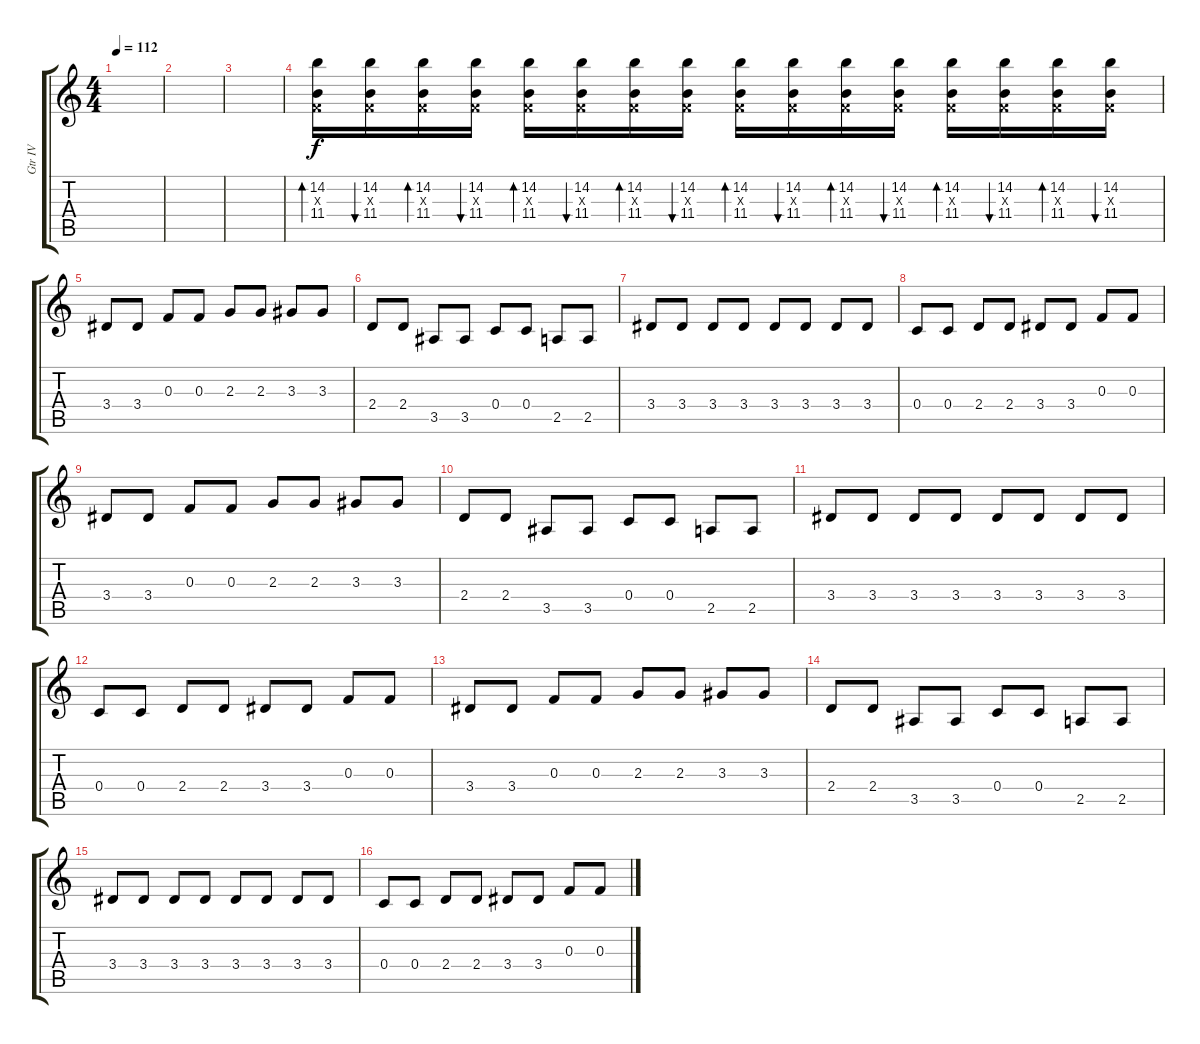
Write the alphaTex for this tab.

\track ("Gtr IV" "Gtr IV") {instrument overdrivenguitar}
\staff {score tabs}
\tuning (D4 A3 F3 C3 G2 C2) {hide}
\ts (4 4)
\tempo 112
\clef g2
\ks c
|
|
|
(14.2 0.3{x} 11.4).16{bd 480} (14.2 0.3{x} 11.4).16{bu 480} (14.2 0.3{x} 11.4).16{bd 480} (14.2 0.3{x} 11.4).16{bu 480} (14.2 0.3{x} 11.4).16{bd 480} (14.2 0.3{x} 11.4).16{bu 480} (14.2 0.3{x} 11.4).16{bd 480} (14.2 0.3{x} 11.4).16{bu 480} (14.2 0.3{x} 11.4).16{bd 480} (14.2 0.3{x} 11.4).16{bu 480} (14.2 0.3{x} 11.4).16{bd 480} (14.2 0.3{x} 11.4).16{bu 480} (14.2 0.3{x} 11.4).16{bd 480} (14.2 0.3{x} 11.4).16{bu 480} (14.2 0.3{x} 11.4).16{bd 480} (14.2 0.3{x} 11.4).16{bu 480} |
3.4.8 3.4.8 0.3.8 0.3.8 2.3.8 2.3.8 3.3.8 3.3.8 |
2.4.8 2.4.8 3.5.8 3.5.8 0.4.8 0.4.8 2.5.8 2.5.8 |
3.4.8 3.4.8 3.4.8 3.4.8 3.4.8 3.4.8 3.4.8 3.4.8 |
0.4.8 0.4.8 2.4.8 2.4.8 3.4.8 3.4.8 0.3.8 0.3.8 |
3.4.8 3.4.8 0.3.8 0.3.8 2.3.8 2.3.8 3.3.8 3.3.8 |
2.4.8 2.4.8 3.5.8 3.5.8 0.4.8 0.4.8 2.5.8 2.5.8 |
3.4.8 3.4.8 3.4.8 3.4.8 3.4.8 3.4.8 3.4.8 3.4.8 |
0.4.8 0.4.8 2.4.8 2.4.8 3.4.8 3.4.8 0.3.8 0.3.8 |
3.4.8 3.4.8 0.3.8 0.3.8 2.3.8 2.3.8 3.3.8 3.3.8 |
2.4.8 2.4.8 3.5.8 3.5.8 0.4.8 0.4.8 2.5.8 2.5.8 |
3.4.8 3.4.8 3.4.8 3.4.8 3.4.8 3.4.8 3.4.8 3.4.8 |
0.4.8 0.4.8 2.4.8 2.4.8 3.4.8 3.4.8 0.3.8 0.3.8
